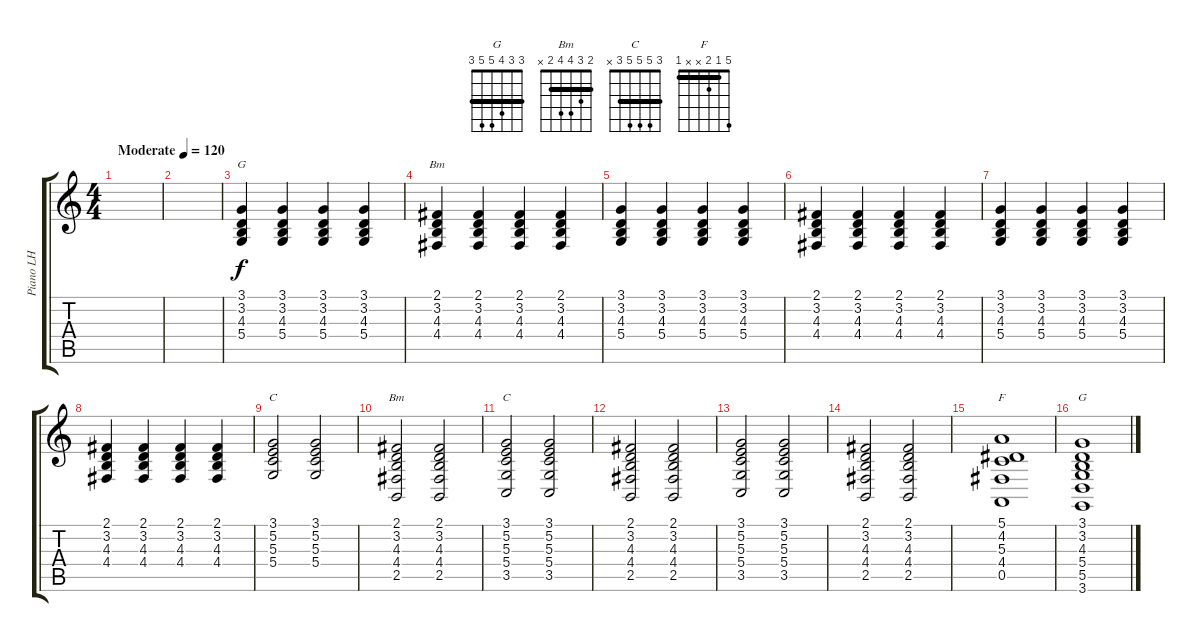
\track ("Piano LH" "Piano LH") {instrument acousticgrandpiano}
\staff {score tabs}
\tuning (E4 B3 G3 D3 A2 E2) {hide}
\chord ("G" 3 3 4 5 x x) {barre 3}
\chord ("Bm" 2 3 4 4 x x) {barre 2}
\chord ("C" 3 5 5 5 x x) {barre 3}
\chord ("Bm" 2 3 4 4 2 x) {barre 2}
\chord ("C" 3 5 5 5 3 x) {barre 3}
\chord ("F" 5 1 2 x x 1) {barre 1}
\chord ("G" 3 3 4 5 5 3) {barre 3}
\ts (4 4)
\tempo (120 "Moderate")
\clef g2
\ks c
|
|
(3.1 3.2 4.3 5.4).4{ch "G"} (3.1 3.2 4.3 5.4).4 (3.1 3.2 4.3 5.4).4 (3.1 3.2 4.3 5.4).4 |
(2.1 3.2 4.3 4.4).4{ch "Bm"} (2.1 3.2 4.3 4.4).4 (2.1 3.2 4.3 4.4).4 (2.1 3.2 4.3 4.4).4 |
(3.1 3.2 4.3 5.4).4 (3.1 3.2 4.3 5.4).4 (3.1 3.2 4.3 5.4).4 (3.1 3.2 4.3 5.4).4 |
(2.1 3.2 4.3 4.4).4 (2.1 3.2 4.3 4.4).4 (2.1 3.2 4.3 4.4).4 (2.1 3.2 4.3 4.4).4 |
(3.1 3.2 4.3 5.4).4 (3.1 3.2 4.3 5.4).4 (3.1 3.2 4.3 5.4).4 (3.1 3.2 4.3 5.4).4 |
(2.1 3.2 4.3 4.4).4 (2.1 3.2 4.3 4.4).4 (2.1 3.2 4.3 4.4).4 (2.1 3.2 4.3 4.4).4 |
(3.1 5.2 5.3 5.4).2{ch "C"} (3.1 5.2 5.3 5.4).2 |
(2.1 3.2 4.3 4.4 2.5).2{ch "Bm"} (2.1 3.2 4.3 4.4 2.5).2 |
(3.1 5.2 5.3 5.4 3.5).2{ch "C"} (3.1 5.2 5.3 5.4 3.5).2 |
(2.1 3.2 4.3 4.4 2.5).2 (2.1 3.2 4.3 4.4 2.5).2 |
(3.1 5.2 5.3 5.4 3.5).2 (3.1 5.2 5.3 5.4 3.5).2 |
(2.1 3.2 4.3 4.4 2.5).2 (2.1 3.2 4.3 4.4 2.5).2 |
(5.1 4.2 5.3 4.4 0.5).1{ch "F"} |
(3.1 3.2 4.3 5.4 5.5 3.6).1{ch "G"}
